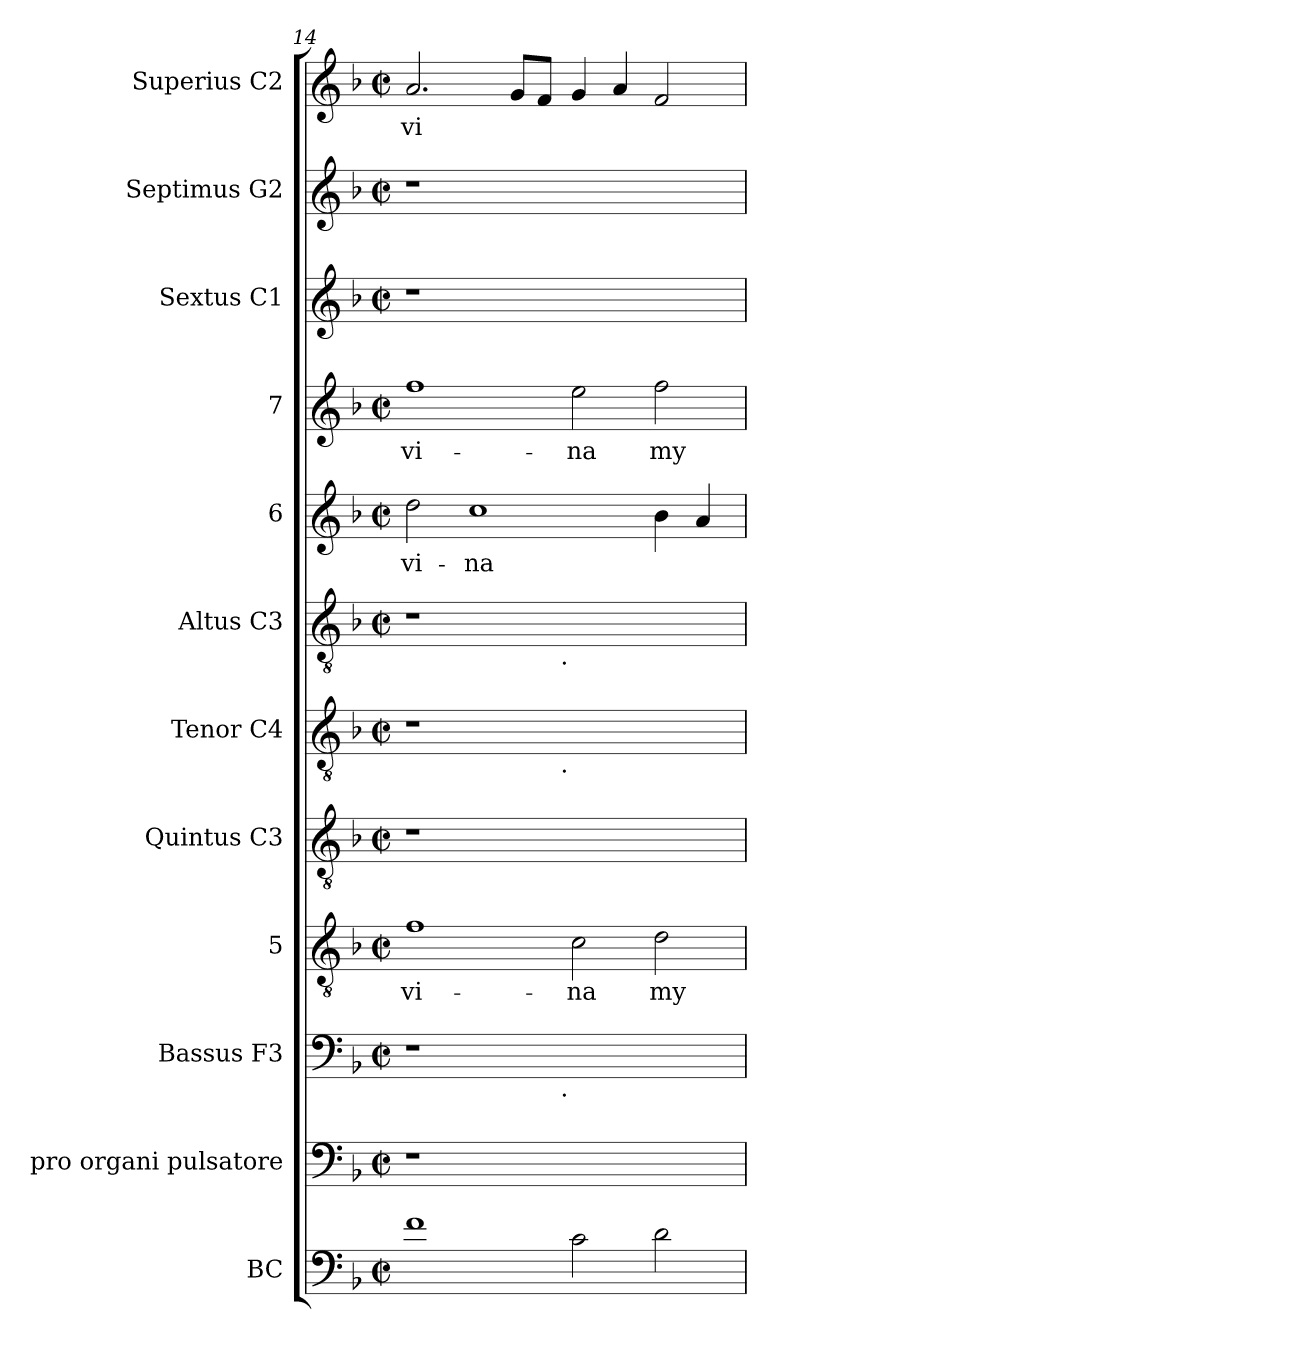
**kern	**text	**kern	**kern	**kern	**text	**kern	**kern	**kern	**kern	**text	**kern	**text	**kern	**kern	**kern	**text
*part12	*part12	*part11	*part10	*part9	*part9	*part8	*part7	*part6	*part5	*part5	*part4	*part4	*part3	*part2	*part1	*part1
*staff12	*staff12	*staff11	*staff10	*staff9	*staff9	*staff8	*staff7	*staff6	*staff5	*staff5	*staff4	*staff4	*staff3	*staff2	*staff1	*staff1
*I"BC	*	*I"pro organi  pulsatore	*I"Bassus  F3	*I"5	*	*I"Quintus  C3	*I"Tenor  C4	*I"Altus  C3	*I"6	*	*I"7	*	*I"Sextus  C1	*I"Septimus  G2	*I"Superius  C2	*
*I'BC	*	*	*I'B	*	*	*	*I'T	*I'A	*	*	*	*	*	*	*I'S	*
*clefF4	*	*clefF4	*clefF4	*clefGv2	*	*clefGv2	*clefGv2	*clefGv2	*clefG2	*	*clefG2	*	*clefG2	*clefG2	*clefG2	*
*k[b-]	*	*k[b-]	*k[b-]	*k[b-]	*	*k[b-]	*k[b-]	*k[b-]	*k[b-]	*	*k[b-]	*	*k[b-]	*k[b-]	*k[b-]	*
*F:	*	*F:	*F:	*F:	*	*F:	*F:	*F:	*F:	*	*F:	*	*F:	*F:	*F:	*
*M2/2	*	*M2/2	*M2/2	*M2/2	*	*M2/2	*M2/2	*M2/2	*M2/2	*	*M2/2	*	*M2/2	*M2/2	*M2/2	*
*met(c|)	*	*met(c|)	*met(c|)	*met(c|)	*	*met(c|)	*met(c|)	*met(c|)	*met(c|)	*	*met(c|)	*	*met(c|)	*met(c|)	*met(c|)	*
=14	=14	=14	=14	=14	=14	=14	=14	=14	=14	=14	=14	=14	=14	=14	=14	=14
!	!LO:LY:a:cj	!	!	!	!LO:LY:b:cj	!	!	!	!	!LO:LY:b:cj	!	!LO:LY:b:cj	!	!	!	!LO:LY:b:cj
*	*	*	*^	*	*	*	*^	*^	*	*	*	*	*	*	*	*
1f	.	1r	1r	2ryy	1f	-vi-	1r	1r	2ryy	1r	2ryy	2dd\	-vi-	1ff	-vi-	1r	1r	2.a/	-vi-
!	!	!	!	!	!	!	!	!	!	!	!	!	!LO:LY:b:cj	!	!	!	!	!	!
.	.	.	.	4...ryy	.	.	.	.	4...ryy	.	4...ryy	1cc	-na	.	.	.	.	.	.
!	!	!	!	!	!	!	!	!	!	!	!	!	!	!	!	!	!	!	!LO:LY:b:cj
.	.	.	.	.	.	.	.	.	.	.	.	.	.	.	.	.	.	8g/L	--
!	!	!	!	!	!	!	!	!	!	!	!	!	!	!	!	!	!	!	!LO:LY:b:cj
.	.	.	.	.	.	.	.	.	.	.	.	.	.	.	.	.	.	8f/J	--
!	!	!	!	!	!	!	!	!	!	!	!LO:TX:b:t=.	!	!	!	!	!	!	!	!
!	!	!	!	!	!	!	!	!	!LO:TX:b:t=.	!	!	!	!	!	!	!	!	!	!
!	!	!	!	!LO:TX:b:t=.	!	!	!	!	!	!	!	!	!	!	!	!	!	!	!
.	.	.	.	1ryy	.	.	.	.	1ryy	.	1ryy	.	.	.	.	.	.	.	.
!	!LO:LY:a:cj	!	!	!	!	!LO:LY:b:cj	!	!	!	!	!	!	!	!	!LO:LY:b:cj	!	!	!	!LO:LY:b:cj
2c\	.	1ryy	1ryy	.	2c\	-na	1ryy	1ryy	.	1ryy	.	.	.	2ee\	-na	1ryy	1ryy	4g/	--
!	!	!	!	!	!	!	!	!	!	!	!	!	!	!	!	!	!	!	!LO:LY:b:cj
.	.	.	.	.	.	.	.	.	.	.	.	.	.	.	.	.	.	4a/	--
!	!LO:LY:a:cj	!	!	!	!	!LO:LY:b:cj	!	!	!	!	!	!	!LO:LY:b:cj	!	!LO:LY:b:cj	!	!	!	!LO:LY:b:cj
2d\	.	.	.	.	2d\	my-	.	.	.	.	.	4b-\	.	2ff\	my-	.	.	2f/	--
!	!	!	!	!	!	!	!	!	!	!	!	!	!LO:LY:b:cj	!	!	!	!	!	!
.	.	.	.	.	.	.	.	.	.	.	.	4a/	.	.	.	.	.	.	.
.	.	.	.	32ryy	.	.	.	.	32ryy	.	32ryy	.	.	.	.	.	.	.	.
*	*	*	*	*	*	*	*	*v	*v	*	*	*	*	*	*	*	*	*	*
*	*	*	*v	*v	*	*	*	*	*v	*v	*	*	*	*	*	*	*	*
=	=	=	=	=	=	=	=	=	=	=	=	=	=	=	=	=
*-	*-	*-	*-	*-	*-	*-	*-	*-	*-	*-	*-	*-	*-	*-	*-	*-
